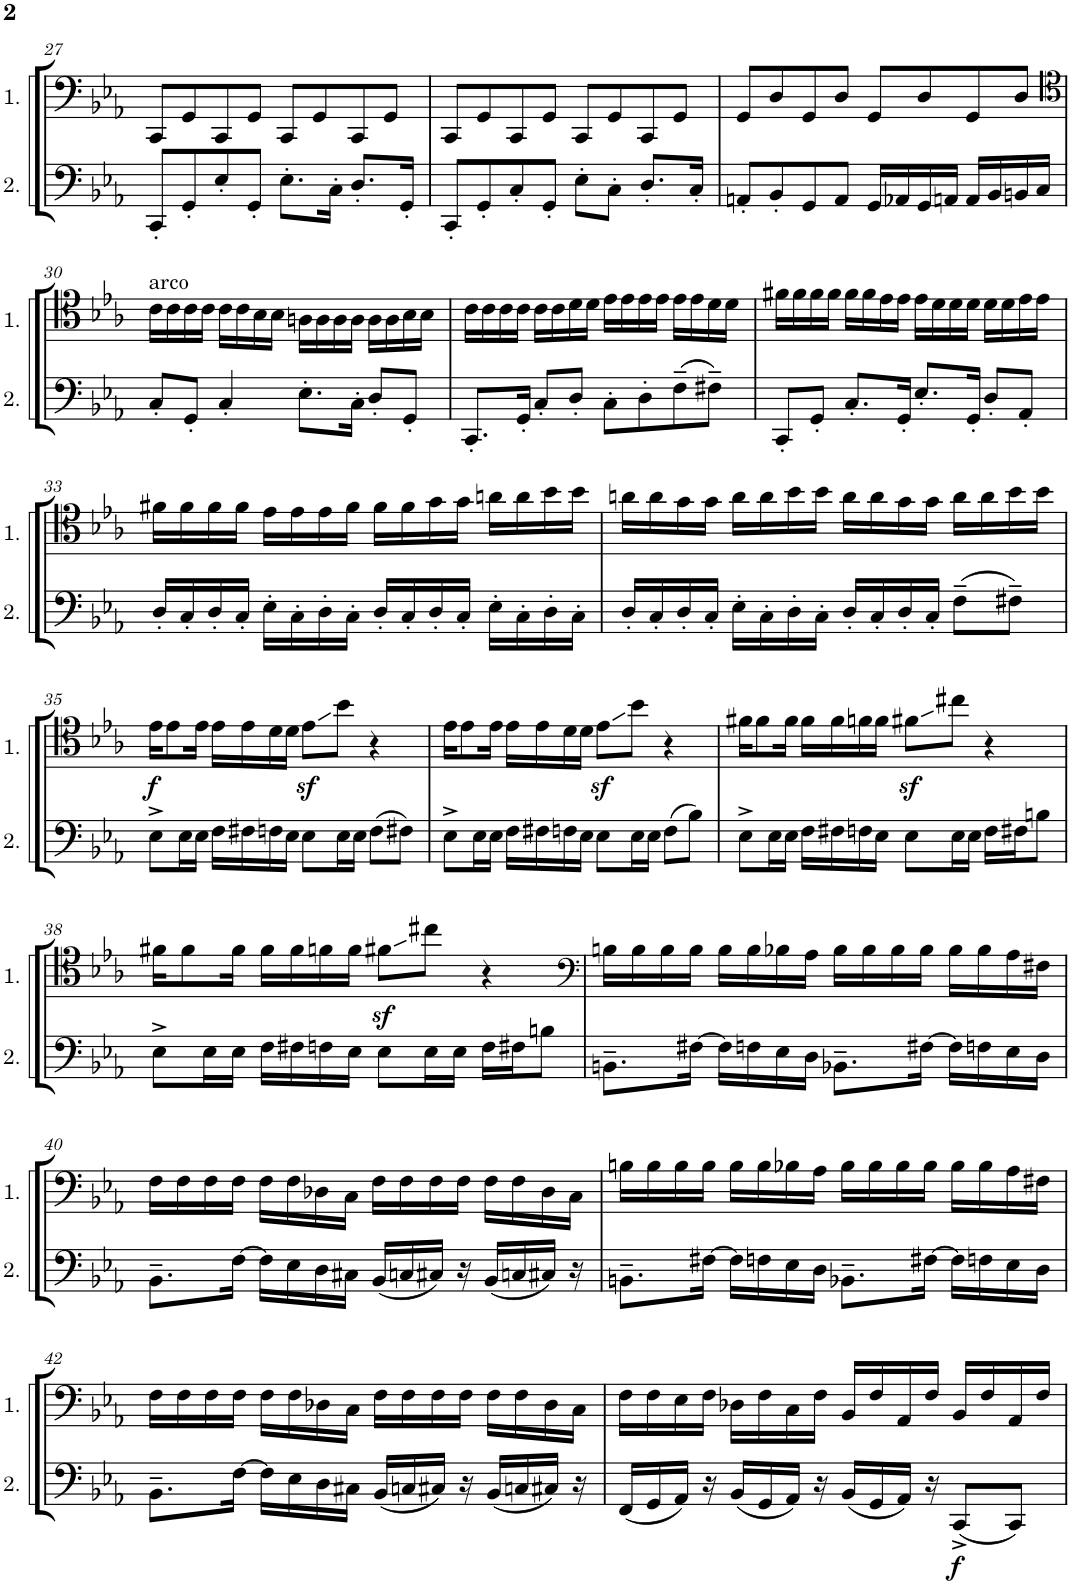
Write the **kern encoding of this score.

**kern	**dynam	**kern	**dynam
*part2	*part2	*part1	*part1
*staff2	*staff2	*staff1	*staff1
*I"Cello 2	*	*I"Cello 1	*
!!LO:PB:g=z
*clefG2	*	*clefF4	*
*k[b-e-a-]	*	*k[b-e-a-]	*
*M4/4	*	*M4/4	*
*met(c)	*	*met(c)	*
=27	=27	=27	=27
8CC'/L	.	8CC/L	.
8GG'/	.	8GG/	.
8E-'/	.	8CC/	.
8GG'/J	.	8GG/J	.
8.E-'\L	.	8CC/L	.
.	.	8GG/	.
16C'\Jk	.	.	.
8.D'/L	.	8CC/	.
.	.	8GG/J	.
16GG'/Jk	.	.	.
=28	=28	=28	=28
8CC'/L	.	8CC/L	.
8GG'/	.	8GG/	.
8C'/	.	8CC/	.
8GG'/J	.	8GG/J	.
8E-'\L	.	8CC/L	.
8C'\J	.	8GG/	.
8.D'/L	.	8CC/	.
.	.	8GG/J	.
16C'/Jk	.	.	.
=29	=29	=29	=29
8AAn'/L	.	8GG/L	.
8BB-'/	.	8D/	.
8GG/	.	8GG/	.
8AA/J	.	8D/J	.
16GG/LL	.	8GG/L	.
16AA-X/	.	.	.
16GG/	.	8D/	.
16AAn/JJ	.	.	.
16AA/LL	.	8GG/	.
16BB-/	.	.	.
16BBn/	.	8D/J	.
16C/JJ	.	.	.
!!LO:LB:g=z
=30	=30	=30	=30
*	*	*clefC4	*
!	!	!LO:TX:a:t=arco	!
8C'/L	.	16c\LL	.
.	.	16c\	.
8GG'/J	.	16c\	.
.	.	16c\JJ	.
4C'/	.	16c\LL	.
.	.	16c\	.
.	.	16B-\	.
.	.	16B-\JJ	.
8.E-'\L	.	16An\LL	.
.	.	16A\	.
.	.	16A\	.
16C'\Jk	.	16A\JJ	.
8D'/L	.	16A\LL	.
.	.	16A\	.
8GG'/J	.	16B-\	.
.	.	16B-\JJ	.
=31	=31	=31	=31
8.CC'/L	.	16c\LL	.
.	.	16c\	.
.	.	16c\	.
16GG'/Jk	.	16c\JJ	.
8C'/L	.	16c\LL	.
.	.	16c\	.
8D'/J	.	16d\	.
.	.	16d\JJ	.
8C'\L	.	16e-\LL	.
.	.	16e-\	.
8D'\	.	16e-\	.
.	.	16e-\JJ	.
(8F~\	.	16e-\LL	.
.	.	16e-\	.
8F#X~\J)	.	16d\	.
.	.	16d\JJ	.
=32	=32	=32	=32
8CC'/L	.	16f#X\LL	.
.	.	16f#\	.
8GG'/J	.	16f#\	.
.	.	16f#\JJ	.
8.C'/L	.	16f#\LL	.
.	.	16f#\	.
.	.	16e-\	.
16GG'/Jk	.	16e-\JJ	.
8.E-'/L	.	16e-\LL	.
.	.	16d\	.
.	.	16d\	.
16GG'/Jk	.	16d\JJ	.
8D'/L	.	16d\LL	.
.	.	16d\	.
8AA-'/J	.	16e-\	.
.	.	16e-\JJ	.
!!LO:LB:g=z
=33	=33	=33	=33
16D'/LL	.	16f#X\LL	.
16C'/	.	16f#\	.
16D'/	.	16f#\	.
16C'/JJ	.	16f#\JJ	.
16E-'\LL	.	16e-\LL	.
16C'\	.	16e-\	.
16D'\	.	16e-\	.
16C'\JJ	.	16f#\JJ	.
16D'/LL	.	16f#\LL	.
16C'/	.	16f#\	.
16D'/	.	16g\	.
16C'/JJ	.	16g\JJ	.
16E-'\LL	.	16an\LL	.
16C'\	.	16a\	.
16D'\	.	16b-\	.
16C'\JJ	.	16b-\JJ	.
=34	=34	=34	=34
16D'/LL	.	16an\LL	.
16C'/	.	16a\	.
16D'/	.	16g\	.
16C'/JJ	.	16g\JJ	.
16E-'\LL	.	16a\LL	.
16C'\	.	16a\	.
16D'\	.	16b-\	.
16C'\JJ	.	16b-\JJ	.
16D'/LL	.	16a\LL	.
16C'/	.	16a\	.
16D'/	.	16g\	.
16C'/JJ	.	16g\JJ	.
(8F~\L	.	16a\LL	.
.	.	16a\	.
8F#X~\J)	.	16b-\	.
.	.	16b-\JJ	.
!!LO:LB:g=z
=35	=35	=35	=35
!	!	!	!LO:DY:b
8E-^\L	.	16e-\KL	f
.	.	8e-\	.
16E-\L	.	.	.
16E-\JJ	.	16e-\Jk	.
16F\LL	.	16e-\LL	.
16F#X\	.	16e-\	.
16Fn\	.	16d\	.
16E-\JJ	.	16d\JJ	.
8E-\L	.	8e-z<\L	.
16E-\L	.	8b-\J	.
16E-\JJ	.	.	.
(8F\L	.	4r	.
8F#X\J)	.	.	.
=36	=36	=36	=36
8E-^\L	.	16e-\KL	.
.	.	8e-\	.
16E-\L	.	.	.
16E-\JJ	.	16e-\Jk	.
16F\LL	.	16e-\LL	.
16F#X\	.	16e-\	.
16Fn\	.	16d\	.
16E-\JJ	.	16d\JJ	.
8E-\L	.	8e-z<\L	.
16E-\L	.	8b-\J	.
16E-\JJ	.	.	.
(8F\L	.	4r	.
8B-\J)	.	.	.
=37	=37	=37	=37
8E-^\L	.	16f#X\KL	.
.	.	8f#\	.
16E-\L	.	.	.
16E-\JJ	.	16f#\Jk	.
16F\LL	.	16f#\LL	.
16F#X\	.	16f#\	.
16Fn\	.	16fn\	.
16E-\JJ	.	16f\JJ	.
8E-\L	.	8f#Xz<\L	.
16E-\L	.	8cc#X\J	.
16E-\JJ	.	.	.
16F\LL	.	4r	.
16F#X\J	.	.	.
8Bn\J	.	.	.
!!LO:LB:g=z
=38	=38	=38	=38
8E-^\L	.	16f#X\KL	.
.	.	8f#\	.
16E-\L	.	.	.
16E-\JJ	.	16f#\Jk	.
16F\LL	.	16f#\LL	.
16F#X\	.	16f#\	.
16Fn\	.	16fn\	.
16E-\JJ	.	16f\JJ	.
8E-\L	.	8f#Xz<\L	.
16E-\L	.	8cc#X\J	.
16E-\JJ	.	.	.
16F\LL	.	4r	.
16F#X\J	.	.	.
8Bn\J	.	.	.
=39	=39	=39	=39
*	*	*clefF4	*
8.BBn~\L	.	16Bn\LL	.
.	.	16B\	.
.	.	16B\	.
[16F#X\Jk	.	16B\JJ	.
16F#\LL]	.	16B\LL	.
16Fn\	.	16B\	.
16E-\	.	16B-X\	.
16D\JJ	.	16A-\JJ	.
8.BB-X~\L	.	16B-\LL	.
.	.	16B-\	.
.	.	16B-\	.
[16F#X\Jk	.	16B-\JJ	.
16F#\LL]	.	16B-\LL	.
16Fn\	.	16B-\	.
16E-\	.	16A-\	.
16D\JJ	.	16F#X\JJ	.
!!LO:LB:g=z
=40	=40	=40	=40
8.BB-~\L	.	16F\LL	.
.	.	16F\	.
.	.	16F\	.
[16F\Jk	.	16F\JJ	.
16F\LL]	.	16F\LL	.
16E-\	.	16F\	.
16D\	.	16D-X\	.
16C#X\JJ	.	16C\JJ	.
(16BB-/LL	.	16F\LL	.
16Cn/	.	16F\	.
16C#X/JJ)	.	16F\	.
16r	.	16F\JJ	.
(16BB-/LL	.	16F\LL	.
16Cn/	.	16F\	.
16C#X/JJ)	.	16D-\	.
16r	.	16C\JJ	.
=41	=41	=41	=41
8.BBn~\L	.	16Bn\LL	.
.	.	16B\	.
.	.	16B\	.
[16F#X\Jk	.	16B\JJ	.
16F#\LL]	.	16B\LL	.
16Fn\	.	16B\	.
16E-\	.	16B-X\	.
16D\JJ	.	16A-\JJ	.
8.BB-X~\L	.	16B-\LL	.
.	.	16B-\	.
.	.	16B-\	.
[16F#X\Jk	.	16B-\JJ	.
16F#\LL]	.	16B-\LL	.
16Fn\	.	16B-\	.
16E-\	.	16A-\	.
16D\JJ	.	16F#X\JJ	.
!!LO:LB:g=z
=42	=42	=42	=42
8.BB-~\L	.	16F\LL	.
.	.	16F\	.
.	.	16F\	.
[16F\Jk	.	16F\JJ	.
16F\LL]	.	16F\LL	.
16E-\	.	16F\	.
16D\	.	16D-X\	.
16C#X\JJ	.	16C\JJ	.
(16BB-/LL	.	16F\LL	.
16Cn/	.	16F\	.
16C#X/JJ)	.	16F\	.
16r	.	16F\JJ	.
(16BB-/LL	.	16F\LL	.
16Cn/	.	16F\	.
16C#X/JJ)	.	16D-\	.
16r	.	16C\JJ	.
=43	=43	=43	=43
(16FF/LL	.	16F\LL	.
16GG/	.	16F\	.
16AA-/JJ)	.	16E-\	.
16r	.	16F\JJ	.
(16BB-/LL	.	16D-X\LL	.
16GG/	.	16F\	.
16AA-/JJ)	.	16C\	.
16r	.	16F\JJ	.
(16BB-/LL	.	16BB-/LL	.
16GG/	.	16F/	.
16AA-/JJ)	.	16AA-/	.
16r	.	16F/JJ	.
!	!LO:DY:b	!	!
(8CC^/L	f	16BB-/LL	.
.	.	16F/	.
8CC/J)	.	16AA-/	.
.	.	16F/JJ	.
=	=	=	=
*-	*-	*-	*-
